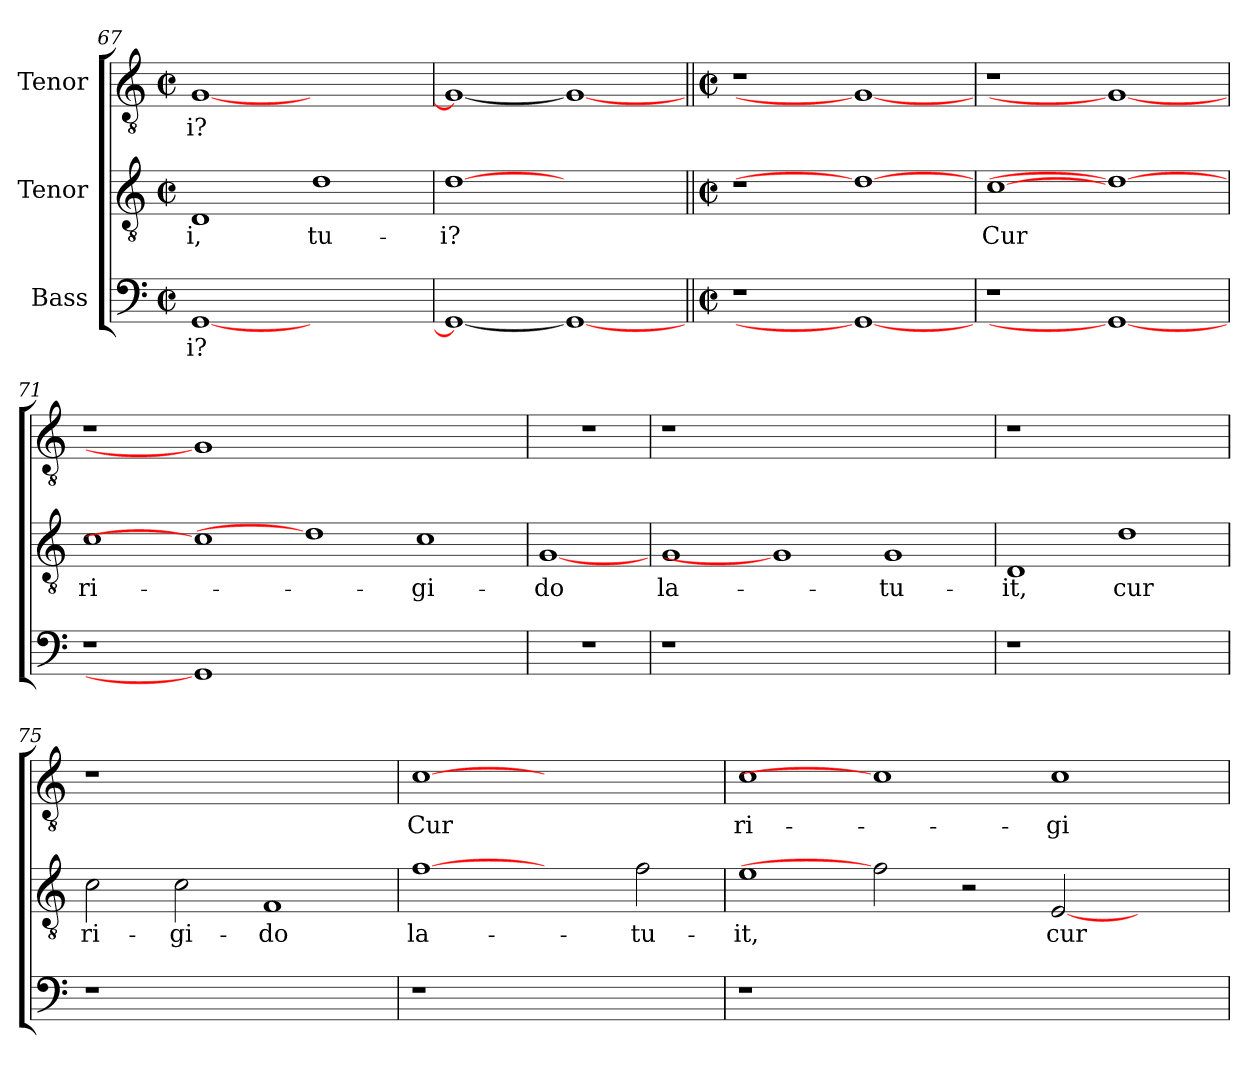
**kern	**text	**kern	**text	**kern	**text
*part3	*part3	*part2	*part2	*part1	*part1
*staff3	*staff3	*staff2	*staff2	*staff1	*staff1
*I"Bass	*	*I"Tenor	*	*I"Tenor	*
*clefF4	*	*clefGv2	*	*clefGv2	*
*	*	*ITrd7c12	*	*ITrd7c12	*
*k[]	*	*k[]	*	*k[]	*
*C:	*	*C:	*	*C:	*
*M2/2	*	*M2/2	*	*M2/2	*
*met(c|)	*	*met(c|)	*	*met(c|)	*
=67	=67	=67	=67	=67	=67
!	!LO:LY:b:color=#000000	!	!	!	!
!	!	!	!LO:LY:b:color=#000000	!	!
!	!	!	!	!	!LO:LY:b:color=#000000
[<1GGi	-i?	1DDi	-i,	[<1GGi	-i?
!	!	!	!LO:LY:b:color=#000000	!	!
1ryy	.	1Di	tu-	1ryy	.
=68	=68	=68	=68	=68	=68
!	!	!	!LO:LY:b:color=#000000	!	!
1GGi_<	.	[1Di	-i?	1GGi_<	.
1GGi_	.	1ryy	.	1GGi_	.
!!LO:LB:g=z
=69||	=69||	=69||	=69||	=69||	=69||
*M2/2	*	*M2/2	*	*M2/2	*
*met(c|)	*	*met(c|)	*	*met(c|)	*
!LO:N:vis=1	!	!LO:N:vis=1	!	!LO:N:vis=1	!
1r	.	1r	.	1r	.
1GGi_	.	1Di_	.	1GGi_	.
=70	=70	=70	=70	=70	=70
!LO:N:vis=1	!	!	!	!	!
!	!	!	!LO:LY:b:color=#000000	!LO:N:vis=1	!
1r	.	[1Ci	Cur	1r	.
1GGi_	.	1Di_	.	1GGi_	.
=71	=71	=71	=71	=71	=71
!LO:N:vis=1	!	!	!	!	!
!	!	!	!LO:LY:b:color=#000000	!LO:N:vis=1	!
1r	.	1Ci	ri-	1r	.
1GGi]	.	1Ci]	.	1GGi]	.
0ryy	.	1Di]	.	0ryy	.
!	!	!	!LO:LY:b:color=#000000	!	!
.	.	1Ci	-gi-	.	.
=72	=72	=72	=72	=72	=72
!LO:N:vis=1	!	!	!	!	!
!	!	!	!LO:LY:b:color=#000000	!LO:N:vis=1	!
1r	.	[1GGi	-do	1r	.
=73	=73	=73	=73	=73	=73
!LO:N:vis=1	!	!	!	!	!
!	!	!	!LO:LY:b:color=#000000	!LO:N:vis=1	!
1r	.	1GGi	la-	1r	.
0ryy	.	1GGi]	.	0ryy	.
!	!	!	!LO:LY:b:color=#000000	!	!
.	.	1GGi	-tu-	.	.
=74	=74	=74	=74	=74	=74
!LO:N:vis=1	!	!	!	!	!
!	!	!	!LO:LY:b:color=#000000	!LO:N:vis=1	!
1r	.	1DDi	-it,	1r	.
!	!	!	!LO:LY:b:color=#000000	!	!
1ryy	.	1Di	cur	1ryy	.
=75	=75	=75	=75	=75	=75
!LO:N:vis=1	!	!	!	!	!
!	!	!	!LO:LY:b:color=#000000	!LO:N:vis=1	!
1r	.	2Ci\	ri-	1r	.
!	!	!	!LO:LY:b:color=#000000	!	!
.	.	2Ci\	-gi-	.	.
!	!	!	!LO:LY:b:color=#000000	!	!
1ryy	.	1FFi	-do	1ryy	.
!!LO:PB:g=z
=76	=76	=76	=76	=76	=76
!LO:N:vis=1	!	!	!	!	!
!	!	!	!LO:LY:b:color=#000000	!	!
!	!	!	!	!	!LO:LY:b:color=#000000
1r	.	[1Fi	la-	[1Ci	Cur
1ryy	.	2ryy	.	1ryy	.
!	!	!	!LO:LY:b:color=#000000	!	!
.	.	2Fi\	-tu-	.	.
=77	=77	=77	=77	=77	=77
!LO:N:vis=1	!	!	!	!	!
!	!	!	!LO:LY:b:color=#000000	!	!
!	!	!	!	!	!LO:LY:b:color=#000000
1r	.	1Ei	-it,	1Ci	ri-
0ryy	.	2Fi]	.	1Ci]	.
.	.	2r	.	.	.
!	!	!	!LO:LY:b:color=#000000	!	!
!	!	!	!	!	!LO:LY:b:color=#000000
.	.	[<2EEi/	cur	1Ci	-gi-
.	.	2ryy	.	.	.
=	=	=	=	=	=
*-	*-	*-	*-	*-	*-
